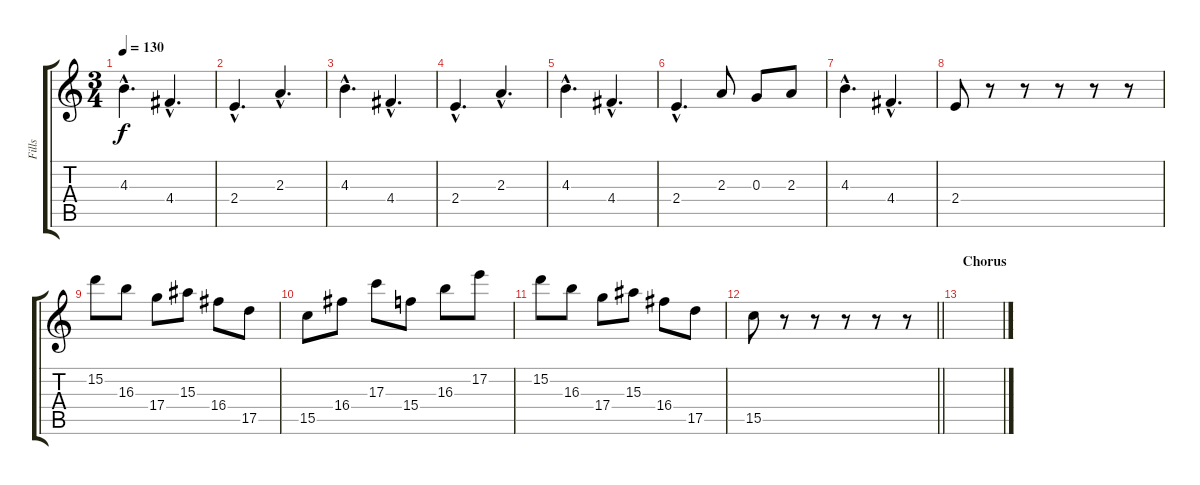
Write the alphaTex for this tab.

\track ("Fills" "Fills") {instrument electricguitarmuted}
\staff {score tabs}
\tuning (E4 B3 G3 D3 A2 E2) {hide}
\ts (3 4)
\tempo 130
\clef g2
\ks c
4.3{hac}.4{d dy f} 4.4{hac}.4{d} |
2.4{hac}.4{d} 2.3{hac}.4{d} |
4.3{hac}.4{d} 4.4{hac}.4{d} |
2.4{hac}.4{d} 2.3{hac}.4{d} |
4.3{hac}.4{d} 4.4{hac}.4{d} |
2.4{hac}.4{d} 2.3.8 0.3.8 2.3.8 |
4.3{hac}.4{d} 4.4{hac}.4{d} |
2.4.8 r.8 r.8 r.8 r.8 r.8 |
15.2.8{volume 9 balance 8} 16.3.8 17.4.8 15.3.8 16.4.8 17.5.8 |
15.5.8 16.4.8 17.3.8 15.4.8 16.3.8 17.2.8 |
15.2.8{volume 9 balance 8} 16.3.8 17.4.8 15.3.8 16.4.8 17.5.8 |
\barLineRight lightlight
15.5.8 r.8 r.8 r.8 r.8 r.8 |
\section ("" "Chorus")
